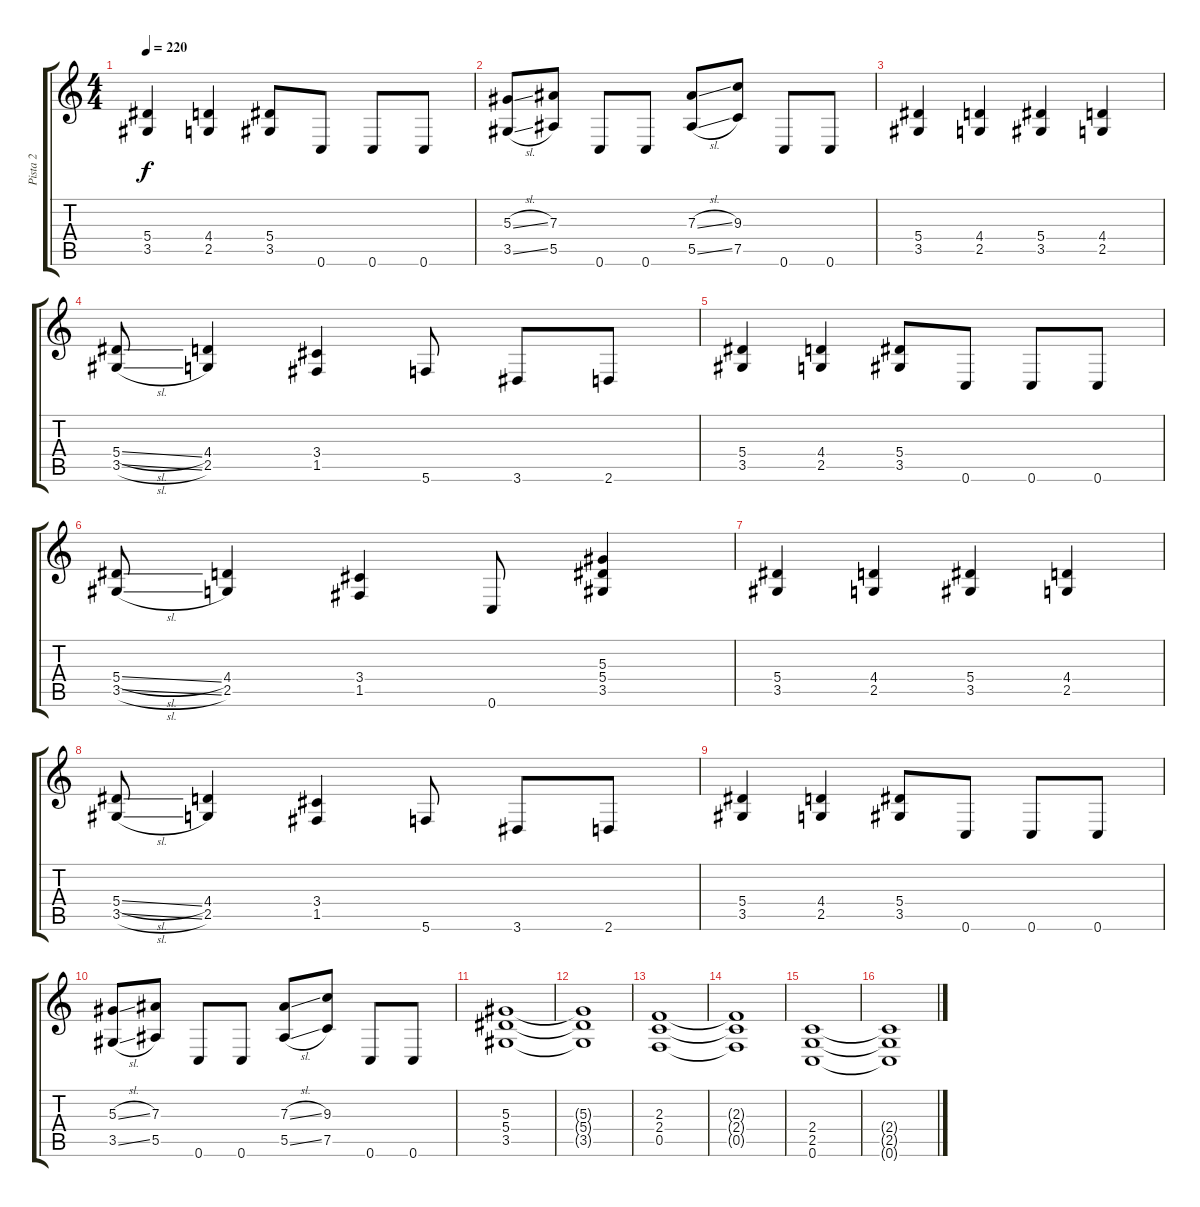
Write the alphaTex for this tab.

\track ("Pista 2" "Pista 2") {instrument distortionguitar}
\staff {score tabs}
\tuning (C4 G3 Eb3 Bb2 F2 C2) {hide}
\ts (4 4)
\tempo 220
\clef g2
\ks c
(5.4 3.5).4{dy f} (4.4 2.5).4 (5.4 3.5).8 0.6.8 0.6.8 0.6.8 |
(5.3{sl} 3.5{sl}).8 (7.3 5.5).8 0.6.8 0.6.8 (7.3{sl} 5.5{sl}).8 (9.3 7.5).8 0.6.8 0.6.8 |
(5.4 3.5).4 (4.4 2.5).4 (5.4 3.5).4 (4.4 2.5).4 |
(5.4{sl} 3.5{sl}).8 (4.4 2.5).4 (3.4 1.5).4 5.6.8 3.6.8 2.6.8 |
(5.4 3.5).4 (4.4 2.5).4 (5.4 3.5).8 0.6.8 0.6.8 0.6.8 |
(5.4{sl} 3.5{sl}).8 (4.4 2.5).4 (3.4 1.5).4 0.6.8 (5.3 5.4 3.5).4 |
(5.4 3.5).4 (4.4 2.5).4 (5.4 3.5).4 (4.4 2.5).4 |
(5.4{sl} 3.5{sl}).8 (4.4 2.5).4 (3.4 1.5).4 5.6.8 3.6.8 2.6.8 |
(5.4 3.5).4 (4.4 2.5).4 (5.4 3.5).8 0.6.8 0.6.8 0.6.8 |
(5.3{sl} 3.5{sl}).8 (7.3 5.5).8 0.6.8 0.6.8 (7.3{sl} 5.5{sl}).8 (9.3 7.5).8 0.6.8 0.6.8 |
(5.3 5.4 3.5).1 |
(5.3{t} 5.4{t} 3.5{t}).1 |
(2.3 2.4 0.5).1 |
(2.3{t} 2.4{t} 0.5{t}).1 |
(2.4 2.5 0.6).1 |
(2.4{t} 2.5{t} 0.6{t}).1
